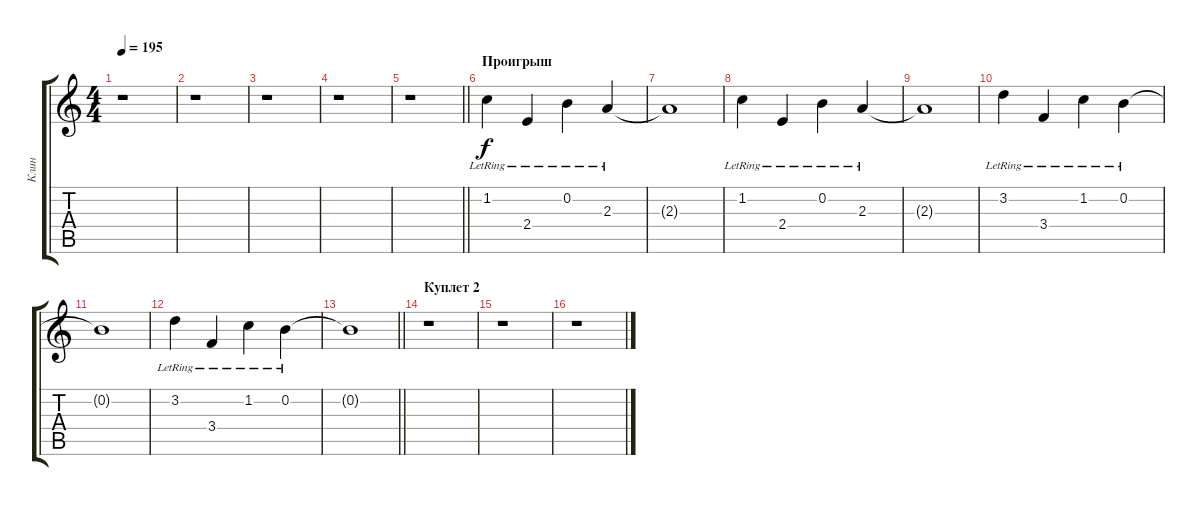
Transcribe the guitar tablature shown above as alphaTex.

\track ("Клин" "Клин") {instrument electricguitarclean}
\staff {score tabs}
\tuning (E4 B3 G3 D3 A2 E2) {hide}
\ts (4 4)
\tempo 195
\clef g2
\ks c
r.1{dy f} |
r.1 |
r.1 |
r.1 |
\barLineRight lightlight
r.1 |
\section ("" "Проигрыш")
1.2{lr}.4 2.4{lr}.4 0.2{lr}.4 2.3{lr}.4 |
2.3{t}.1 |
1.2{lr}.4 2.4{lr}.4 0.2{lr}.4 2.3{lr}.4 |
2.3{t}.1 |
3.2{lr}.4 3.4{lr}.4 1.2{lr}.4 0.2{lr}.4 |
0.2{t}.1 |
3.2{lr}.4 3.4{lr}.4 1.2{lr}.4 0.2{lr}.4 |
\barLineRight lightlight
0.2{t}.1 |
\section ("" "Куплет 2")
r.1 |
r.1 |
r.1
